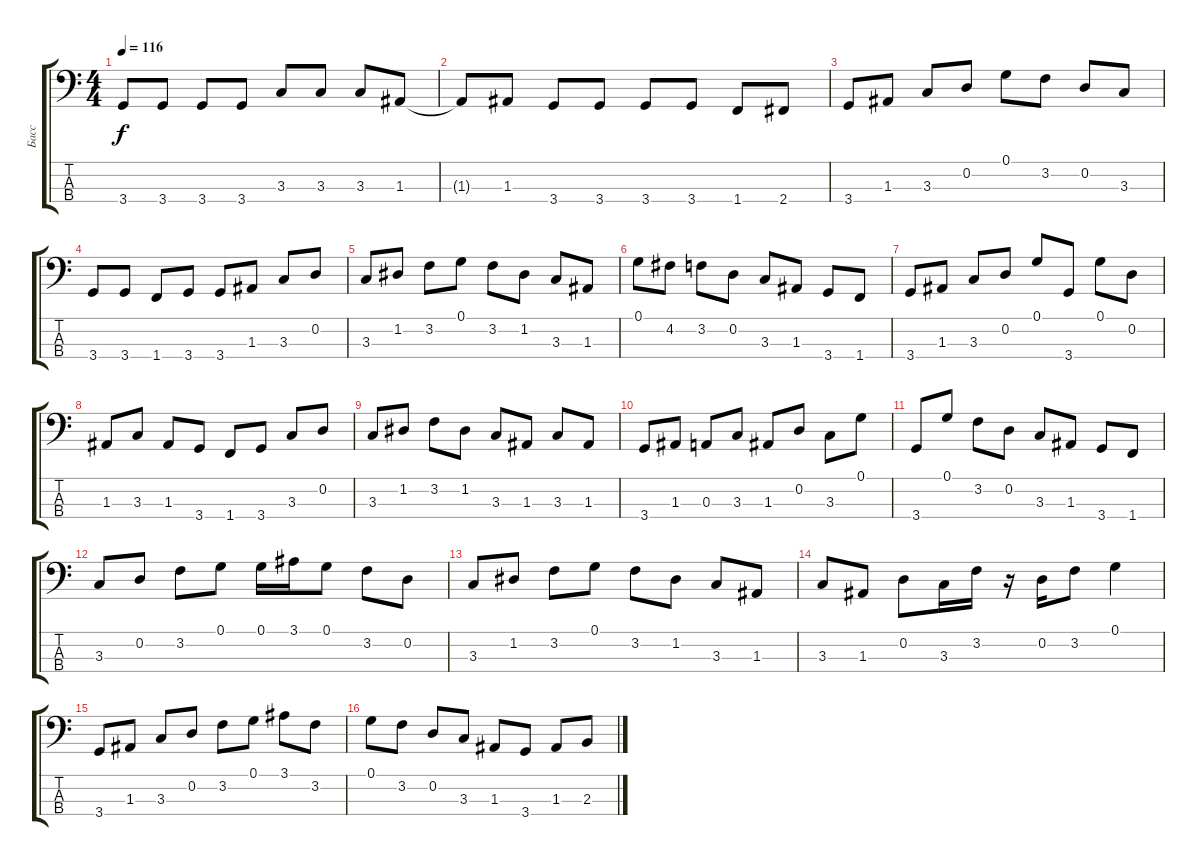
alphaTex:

\track ("Басс" "Басс") {instrument electricbasspick}
\staff {score tabs}
\tuning (G2 D2 A1 E1) {hide}
\ts (4 4)
\tempo 116
\clef f4
\ks c
3.4.8{dy f} 3.4.8 3.4.8 3.4.8 3.3.8 3.3.8 3.3.8 1.3.8 |
1.3{t}.8 1.3.8 3.4.8 3.4.8 3.4.8 3.4.8 1.4.8 2.4.8 |
3.4.8 1.3.8 3.3.8 0.2.8 0.1.8 3.2.8 0.2.8 3.3.8 |
3.4.8 3.4.8 1.4.8 3.4.8 3.4.8 1.3.8 3.3.8 0.2.8 |
3.3.8 1.2.8 3.2.8 0.1.8 3.2.8 1.2.8 3.3.8 1.3.8 |
0.1.8 4.2.8 3.2.8 0.2.8 3.3.8 1.3.8 3.4.8 1.4.8 |
3.4.8 1.3.8 3.3.8 0.2.8 0.1.8 3.4.8 0.1.8 0.2.8 |
1.3.8 3.3.8 1.3.8 3.4.8 1.4.8 3.4.8 3.3.8 0.2.8 |
3.3.8 1.2.8 3.2.8 1.2.8 3.3.8 1.3.8 3.3.8 1.3.8 |
3.4.8 1.3.8 0.3.8 3.3.8 1.3.8 0.2.8 3.3.8 0.1.8 |
3.4.8 0.1.8 3.2.8 0.2.8 3.3.8 1.3.8 3.4.8 1.4.8 |
3.3.8 0.2.8 3.2.8 0.1.8 0.1.16 3.1.16 0.1.8 3.2.8 0.2.8 |
3.3.8 1.2.8 3.2.8 0.1.8 3.2.8 1.2.8 3.3.8 1.3.8 |
3.3.8 1.3.8 0.2.8 3.3.16 3.2.16 r.16 0.2.16 3.2.8 0.1.4 |
3.4.8 1.3.8 3.3.8 0.2.8 3.2.8 0.1.8 3.1.8 3.2.8 |
0.1.8 3.2.8 0.2.8 3.3.8 1.3.8 3.4.8 1.3.8 2.3.8
